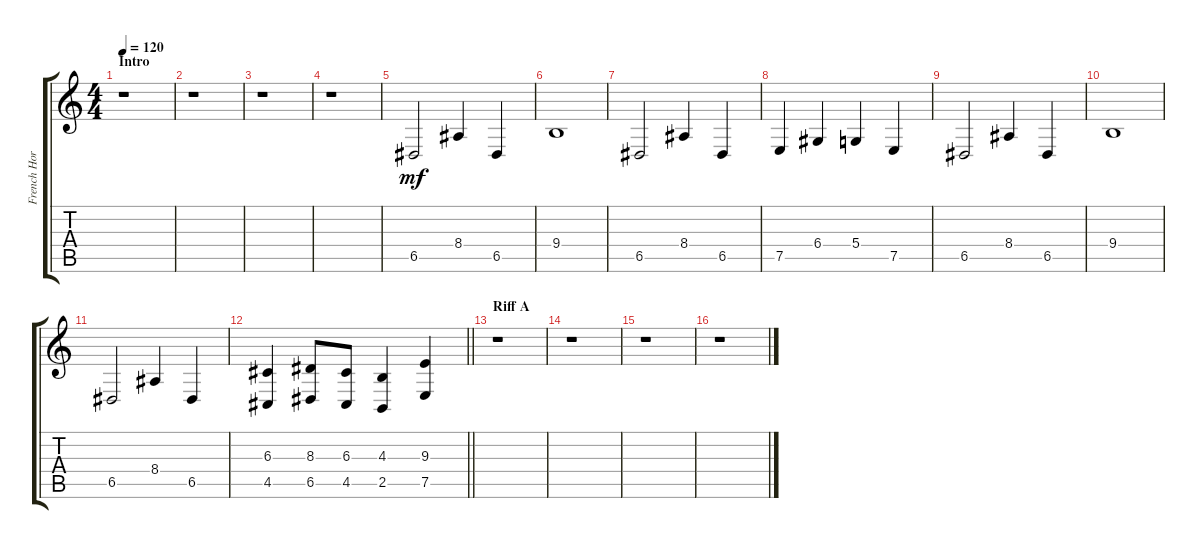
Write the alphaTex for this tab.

\track ("French Horn" "French Hor") {instrument frenchhorn}
\staff {score tabs}
\tuning (E4 B3 G3 D3 A2 E2) {hide}
\ts (4 4)
\section ("" "Intro")
\tempo 120
\clef g2
\ks c
r.1{dy mf instrument frenchhorn} |
r.1 |
r.1 |
r.1 |
6.5.2 8.4.4 6.5.4 |
9.4.1 |
6.5.2 8.4.4 6.5.4 |
7.5.4 6.4.4 5.4.4 7.5.4 |
6.5.2 8.4.4 6.5.4 |
9.4.1 |
6.5.2 8.4.4 6.5.4 |
\barLineRight lightlight
(6.3 4.5).4 (8.3 6.5).8 (6.3 4.5).8 (4.3 2.5).4 (9.3 7.5).4 |
\section ("" "Riff A")
r.1 |
r.1 |
r.1 |
r.1
